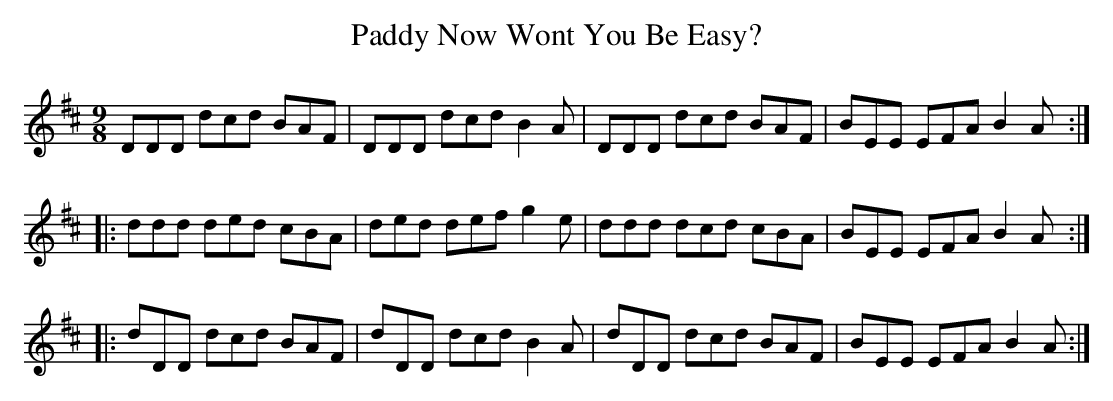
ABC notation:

X:1
T: Paddy Now Wont You Be Easy?
M: 9/8
K: D
   DDD dcd BAF | DDD dcd B2 A | DDD dcd BAF | BEE EFA B2 A :|
|: ddd ded cBA | ded def g2 e | ddd dcd cBA | BEE EFA B2 A :|
|: dDD dcd BAF | dDD dcd B2 A | dDD dcd BAF | BEE EFA B2 A :|
